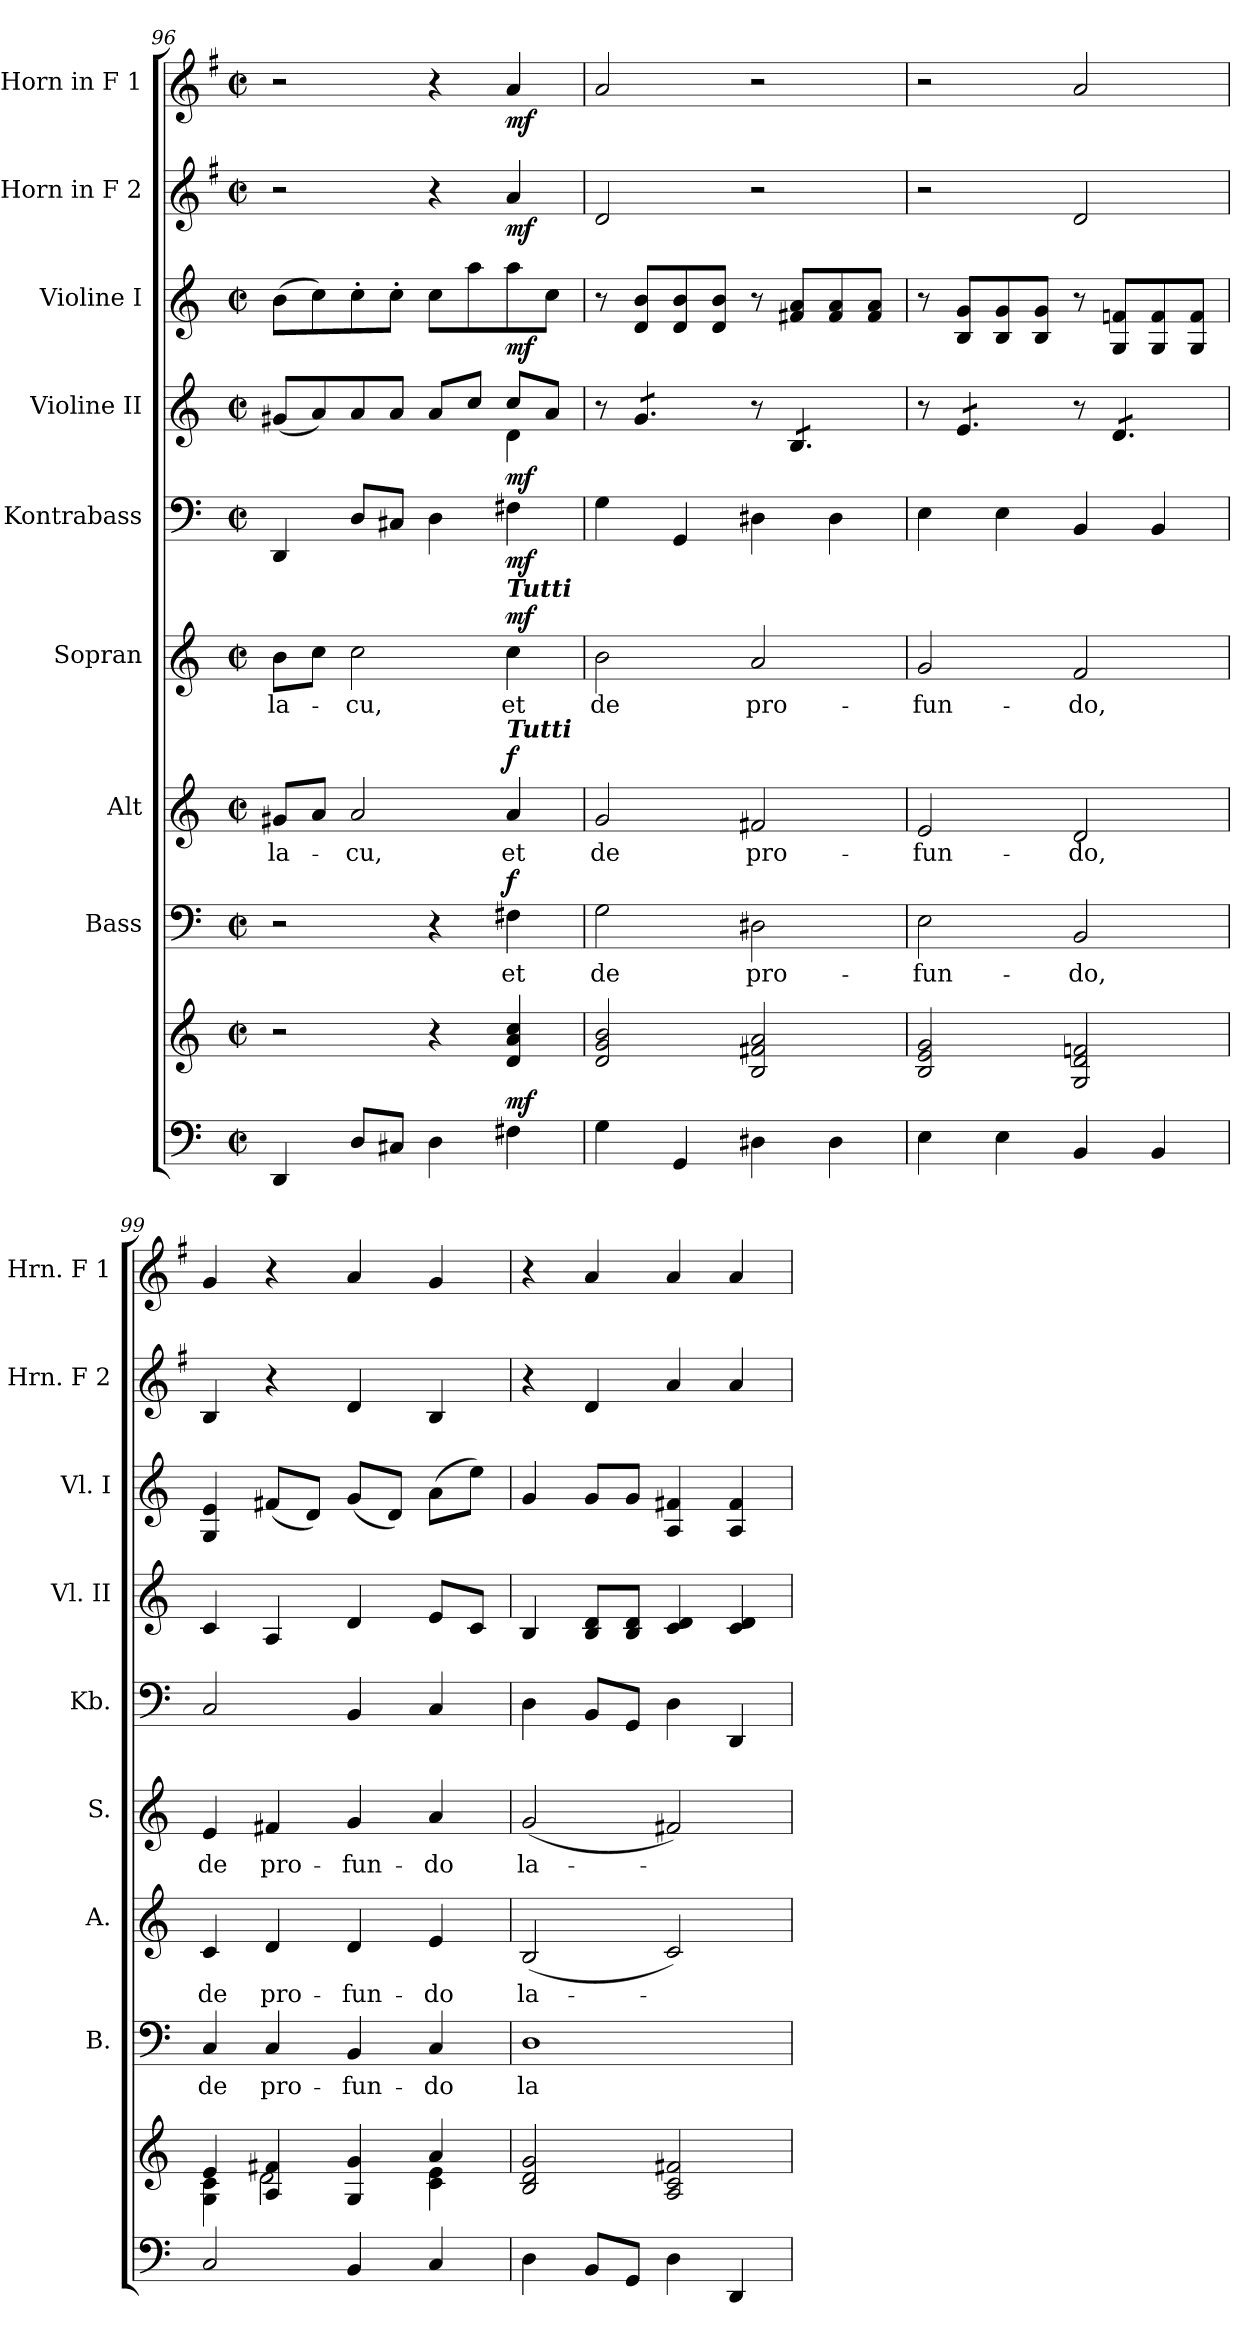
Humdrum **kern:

**kern	**kern	**dynam	**kern	**text	**dynam	**kern	**text	**dynam	**kern	**text	**dynam	**kern	**dynam	**kern	**dynam	**kern	**dynam	**kern	**dynam	**kern	**dynam
*part9	*part9	*part9	*part8	*part8	*part8	*part7	*part7	*part7	*part6	*part6	*part6	*part5	*part5	*part4	*part4	*part3	*part3	*part2	*part2	*part1	*part1
*staff10	*staff9	*staff9/10	*staff8	*staff8	*staff8	*staff7	*staff7	*staff7	*staff6	*staff6	*staff6	*staff5	*staff5	*staff4	*staff4	*staff3	*staff3	*staff2	*staff2	*staff1	*staff1
*	*	*	*I"Bass	*	*	*I"Alt	*	*	*I"Sopran	*	*	*I"Kontrabass	*	*I"Violine II	*	*I"Violine I	*	*I"Horn in F 2	*	*I"Horn in F 1	*
*	*	*	*I'B.	*	*	*I'A.	*	*	*I'S.	*	*	*I'Kb.	*	*I'Vl. II	*	*I'Vl. I	*	*I'Hrn. F 2	*	*I'Hrn. F 1	*
*clefF4	*clefG2	*	*clefF4	*	*	*clefG2	*	*	*clefG2	*	*	*clefF4	*	*clefG2	*	*clefG2	*	*clefG2	*	*clefG2	*
*	*	*	*	*	*	*	*	*	*	*	*	*ITrd7c12	*	*	*	*	*	*ITrd4c7	*	*ITrd4c7	*
*k[]	*k[]	*	*k[]	*	*	*k[]	*	*	*k[]	*	*	*k[]	*	*k[]	*	*k[]	*	*k[]	*	*k[]	*
*C:	*C:	*	*C:	*	*	*C:	*	*	*C:	*	*	*C:	*	*C:	*	*C:	*	*C:	*	*C:	*
*M2/2	*M2/2	*	*M2/2	*	*	*M2/2	*	*	*M2/2	*	*	*M2/2	*	*M2/2	*	*M2/2	*	*M2/2	*	*M2/2	*
*met(c|)	*met(c|)	*	*met(c|)	*	*	*met(c|)	*	*	*met(c|)	*	*	*met(c|)	*	*met(c|)	*	*met(c|)	*	*met(c|)	*	*met(c|)	*
=96	=96	=96	=96	=96	=96	=96	=96	=96	=96	=96	=96	=96	=96	=96	=96	=96	=96	=96	=96	=96	=96
!	!	!	!	!	!	!	!LO:LY:b	!	!	!LO:LY:b	!	!	!	!	!	!	!	!	!	!	!
*	*	*	*	*	*	*	*	*	*	*	*	*	*	*^	*	*	*	*	*	*	*
4DD/	2r	.	2r	.	.	8g#X/L	la-	.	8b\L	la-	.	4DDD/	.	(<8g#X/L	2.ryy	.	(>8b\L	.	2r	.	2r	.
.	.	.	.	.	.	8a/J	.	.	8cc\J	.	.	.	.	8a/)	.	.	8cc\)	.	.	.	.	.
!	!	!	!	!	!	!	!LO:LY:b	!	!	!LO:LY:b	!	!	!	!	!	!	!	!	!	!	!	!
8D/L	.	.	.	.	.	2a/	-cu,	.	2cc\	-cu,	.	8DD/L	.	8a/	.	.	8cc'>\	.	.	.	.	.
8C#X/J	.	.	.	.	.	.	.	.	.	.	.	8CC#X/J	.	8a/J	.	.	8cc'>\J	.	.	.	.	.
4D\	4r	.	4r	.	.	.	.	.	.	.	.	4DD\	.	8a/L	.	.	8cc\L	.	4r	.	4r	.
.	.	.	.	.	.	.	.	.	.	.	.	.	.	8cc/J	.	.	8aa\	.	.	.	.	.
!	!	!	!	!	!	!	!	!	!LO:TX:a:Bi:t=Tutti	!	!	!	!	!	!	!	!	!	!	!	!	!
!	!	!	!	!	!	!LO:TX:a:Bi:t=Tutti	!	!	!	!	!	!	!	!	!	!	!	!	!	!	!	!
!	!	!LO:DY:a=2	!	!LO:LY:b	!LO:DY:a	!	!LO:LY:b	!LO:DY:a	!	!LO:LY:b	!LO:DY:a	!	!LO:DY:b	!	!	!LO:DY:b	!	!LO:DY:b	!	!LO:DY:b	!	!LO:DY:b
4F#X\	4d/ 4a/ 4cc/	mf	4F#X\	et	f	4a/	et	f	4cc\	et	mf	4FF#X\	mf	8cc/L	4d\	mf	8aa\	mf	4d/	mf	4d/	mf
.	.	.	.	.	.	.	.	.	.	.	.	.	.	8a/J	.	.	8cc\J	.	.	.	.	.
*	*	*	*	*	*	*	*	*	*	*	*	*	*	*v	*v	*	*	*	*	*	*	*
=97	=97	=97	=97	=97	=97	=97	=97	=97	=97	=97	=97	=97	=97	=97	=97	=97	=97	=97	=97	=97	=97
!	!	!	!	!LO:LY:b	!	!	!LO:LY:b	!	!	!LO:LY:b	!	!	!	!	!	!	!	!	!	!	!
4G\	2d/ 2g/ 2b/	.	2G\	de	.	2g/	de	.	2b\	de	.	4GG\	.	8r	.	8r	.	2G/	.	2d/	.
*	*	*	*	*	*	*	*	*	*	*	*	*	*	*tremolo	*	*	*	*	*	*	*
.	.	.	.	.	.	.	.	.	.	.	.	.	.	8g/L	.	8d/ 8b/L	.	.	.	.	.
4GG/	.	.	.	.	.	.	.	.	.	.	.	4GGG/	.	8g/	.	8d/ 8b/	.	.	.	.	.
.	.	.	.	.	.	.	.	.	.	.	.	.	.	8g/J	.	8d/ 8b/J	.	.	.	.	.
!	!	!	!	!LO:LY:b	!	!	!LO:LY:b	!	!	!LO:LY:b	!	!	!	!	!	!	!	!	!	!	!
4D#X\	2B/ 2f#X/ 2a/	.	2D#X\	pro-	.	2f#X/	pro-	.	2a/	pro-	.	4DD#X\	.	8r	.	8r	.	2r	.	2r	.
.	.	.	.	.	.	.	.	.	.	.	.	.	.	8B/L	.	8f#X/ 8a/L	.	.	.	.	.
4D#\	.	.	.	.	.	.	.	.	.	.	.	4DD#\	.	8B/	.	8f#/ 8a/	.	.	.	.	.
.	.	.	.	.	.	.	.	.	.	.	.	.	.	8B/J	.	8f#/ 8a/J	.	.	.	.	.
=98	=98	=98	=98	=98	=98	=98	=98	=98	=98	=98	=98	=98	=98	=98	=98	=98	=98	=98	=98	=98	=98
!	!	!	!	!LO:LY:b	!	!	!LO:LY:b	!	!	!LO:LY:b	!	!	!	!	!	!	!	!	!	!	!
4E\	2B/ 2e/ 2g/	.	2E\	-fun-	.	2e/	-fun-	.	2g/	-fun-	.	4EE\	.	8r	.	8r	.	2r	.	2r	.
.	.	.	.	.	.	.	.	.	.	.	.	.	.	8e/L	.	8B/ 8g/L	.	.	.	.	.
4E\	.	.	.	.	.	.	.	.	.	.	.	4EE\	.	8e/	.	8B/ 8g/	.	.	.	.	.
.	.	.	.	.	.	.	.	.	.	.	.	.	.	8e/J	.	8B/ 8g/J	.	.	.	.	.
!	!	!	!	!LO:LY:b	!	!	!LO:LY:b	!	!	!LO:LY:b	!	!	!	!	!	!	!	!	!	!	!
4BB/	2G/ 2d/ 2fn/	.	2BB/	-do,	.	2d/	-do,	.	2f/	-do,	.	4BBB/	.	8r	.	8r	.	2G/	.	2d/	.
.	.	.	.	.	.	.	.	.	.	.	.	.	.	8d/L	.	8G/ 8fn/L	.	.	.	.	.
4BB/	.	.	.	.	.	.	.	.	.	.	.	4BBB/	.	8d/	.	8G/ 8f/	.	.	.	.	.
.	.	.	.	.	.	.	.	.	.	.	.	.	.	8d/J	.	8G/ 8f/J	.	.	.	.	.
*	*	*	*	*	*	*	*	*	*	*	*	*	*	*Xtremolo	*	*	*	*	*	*	*
!!LO:PB:g=z
=99	=99	=99	=99	=99	=99	=99	=99	=99	=99	=99	=99	=99	=99	=99	=99	=99	=99	=99	=99	=99	=99
*	*^	*	*	*	*	*	*	*	*	*	*	*	*	*	*	*	*	*	*	*	*
!	!	!	!	!	!LO:LY:b	!	!	!LO:LY:b	!	!	!LO:LY:b	!	!	!	!	!	!	!	!	!	!	!
2C/	4e/	4G\ 4c\	.	4C/	de	.	4c/	de	.	4e/	de	.	2CC/	.	4c/	.	4G/ 4e/	.	4E/	.	4c/	.
!	!	!	!	!	!LO:LY:b	!	!	!LO:LY:b	!	!	!LO:LY:b	!	!	!	!	!	!	!	!	!	!	!
.	4A/ 4f#X/	2d\	.	4C/	pro-	.	4d/	pro-	.	4f#X/	pro-	.	.	.	4A/	.	(<8f#X/L	.	4r	.	4r	.
.	.	.	.	.	.	.	.	.	.	.	.	.	.	.	.	.	8d/J)	.	.	.	.	.
!	!	!	!	!	!LO:LY:b	!	!	!LO:LY:b	!	!	!LO:LY:b	!	!	!	!	!	!	!	!	!	!	!
4BB/	4G/ 4g/	.	.	4BB/	-fun-	.	4d/	-fun-	.	4g/	-fun-	.	4BBB/	.	4d/	.	(<8g/L	.	4G/	.	4d/	.
.	.	.	.	.	.	.	.	.	.	.	.	.	.	.	.	.	8d/J)	.	.	.	.	.
!	!	!	!	!	!LO:LY:b	!	!	!LO:LY:b	!	!	!LO:LY:b	!	!	!	!	!	!	!	!	!	!	!
4C/	4a/	4c\ 4e\	.	4C/	-do	.	4e/	-do	.	4a/	-do	.	4CC/	.	8e/L	.	(>8a\L	.	4E/	.	4c/	.
.	.	.	.	.	.	.	.	.	.	.	.	.	.	.	8c/J	.	8ee\J)	.	.	.	.	.
*	*v	*v	*	*	*	*	*	*	*	*	*	*	*	*	*	*	*	*	*	*	*	*
=100	=100	=100	=100	=100	=100	=100	=100	=100	=100	=100	=100	=100	=100	=100	=100	=100	=100	=100	=100	=100	=100
!	!	!	!	!LO:LY:b	!	!	!LO:LY:b	!	!	!LO:LY:b	!	!	!	!	!	!	!	!	!	!	!
4D\	2B/ 2d/ 2g/	.	1D	la-	.	(<2B/	la-	.	(<2g/	la-	.	4DD\	.	4B/	.	4g/	.	4r	.	4r	.
8BB/L	.	.	.	.	.	.	.	.	.	.	.	8BBB/L	.	8B/ 8d/L	.	8g/L	.	4G/	.	4d/	.
8GG/J	.	.	.	.	.	.	.	.	.	.	.	8GGG/J	.	8B/ 8d/J	.	8g/J	.	.	.	.	.
4D\	2A/ 2c/ 2f#X/	.	.	.	.	2c/)	.	.	2f#X/)	.	.	4DD\	.	4c/ 4d/	.	4A/ 4f#X/	.	4d/	.	4d/	.
4DD/	.	.	.	.	.	.	.	.	.	.	.	4DDD/	.	4c/ 4d/	.	4A/ 4f#/	.	4d/	.	4d/	.
=	=	=	=	=	=	=	=	=	=	=	=	=	=	=	=	=	=	=	=	=	=
*-	*-	*-	*-	*-	*-	*-	*-	*-	*-	*-	*-	*-	*-	*-	*-	*-	*-	*-	*-	*-	*-
